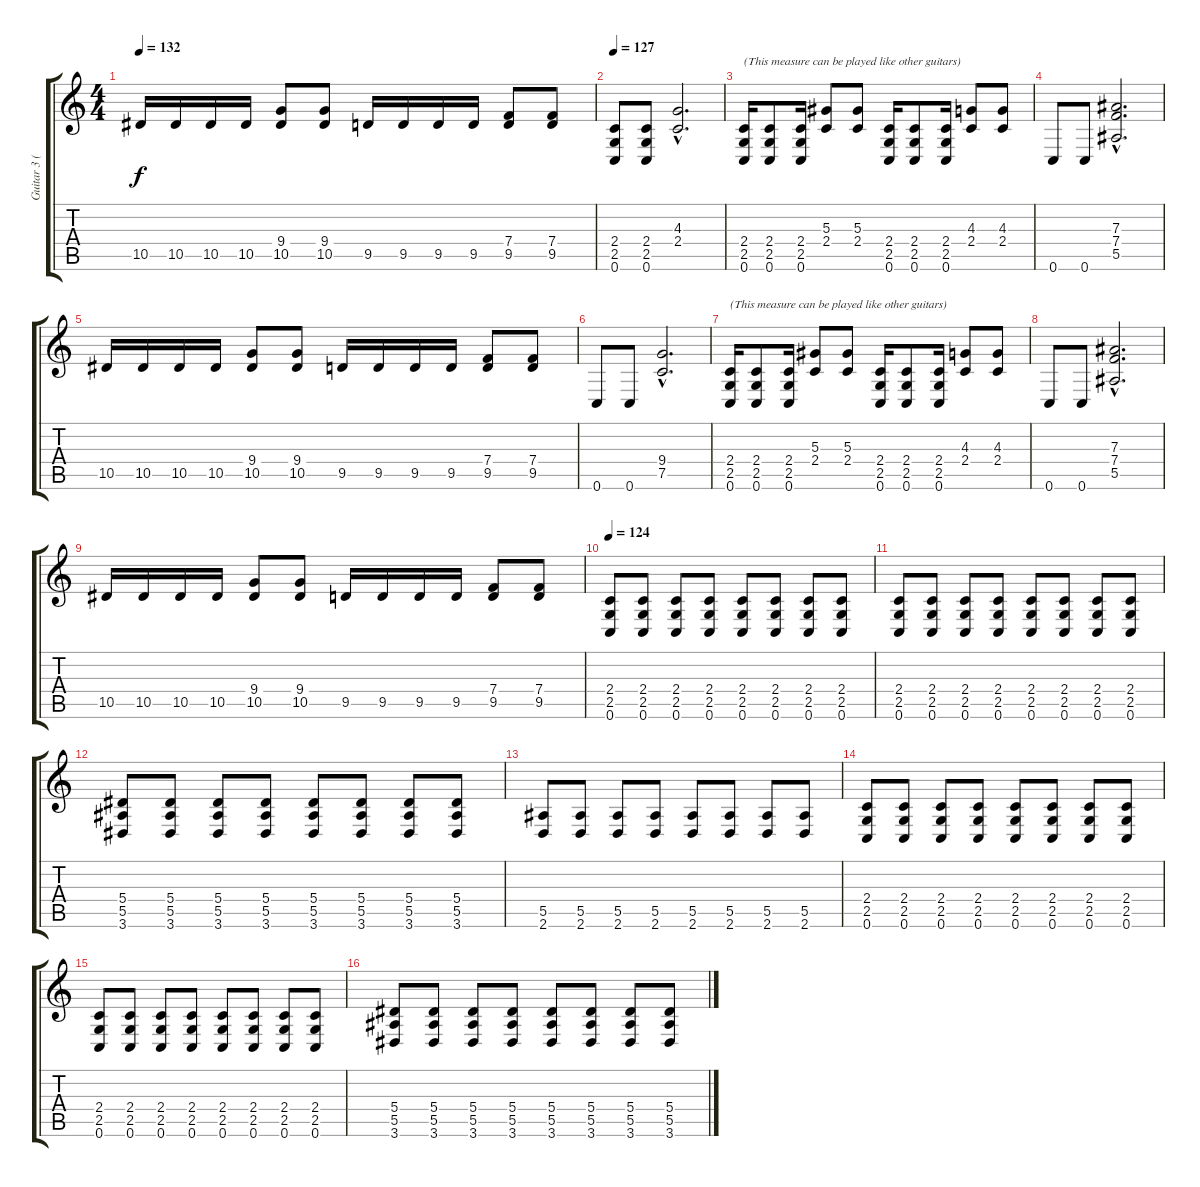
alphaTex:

\track ("Guitar 3 (6 strings)" "Guitar 3 (") {instrument distortionguitar}
\staff {score tabs}
\tuning (C4 G3 Eb3 Bb2 F2 C2) {hide}
\ts (4 4)
\tempo 132
\clef g2
\ks c
10.5.16{dy f} 10.5.16 10.5.16 10.5.16 (9.4 10.5).8 (9.4 10.5).8 9.5.16 9.5.16 9.5.16 9.5.16 (7.4 9.5).8 (7.4 9.5).8 |
\tempo 127
(2.4 2.5 0.6).8 (2.4 2.5 0.6).8 (4.3{hac} 2.4{hac}).2{d} |
(2.4 2.5 0.6).16{txt "(This measure can be played like other guitars)"} (2.4 2.5 0.6).8 (2.4 2.5 0.6).16 (5.3 2.4).8 (5.3 2.4).8 (2.4 2.5 0.6).16 (2.4 2.5 0.6).8 (2.4 2.5 0.6).16 (4.3 2.4).8 (4.3 2.4).8 |
0.6.8 0.6.8 (7.3{hac} 7.4{hac} 5.5{hac}).2{d} |
10.5.16 10.5.16 10.5.16 10.5.16 (9.4 10.5).8 (9.4 10.5).8 9.5.16 9.5.16 9.5.16 9.5.16 (7.4 9.5).8 (7.4 9.5).8 |
0.6.8 0.6.8 (9.4{hac} 7.5{hac}).2{d} |
(2.4 2.5 0.6).16{txt "(This measure can be played like other guitars)"} (2.4 2.5 0.6).8 (2.4 2.5 0.6).16 (5.3 2.4).8 (5.3 2.4).8 (2.4 2.5 0.6).16 (2.4 2.5 0.6).8 (2.4 2.5 0.6).16 (4.3 2.4).8 (4.3 2.4).8 |
0.6.8 0.6.8 (7.3{hac} 7.4{hac} 5.5{hac}).2{d} |
10.5.16 10.5.16 10.5.16 10.5.16 (9.4 10.5).8 (9.4 10.5).8 9.5.16 9.5.16 9.5.16 9.5.16 (7.4 9.5).8 (7.4 9.5).8 |
\tempo 124
(2.4 2.5 0.6).8{volume 11} (2.4 2.5 0.6).8 (2.4 2.5 0.6).8 (2.4 2.5 0.6).8 (2.4 2.5 0.6).8 (2.4 2.5 0.6).8 (2.4 2.5 0.6).8 (2.4 2.5 0.6).8 |
(2.4 2.5 0.6).8 (2.4 2.5 0.6).8 (2.4 2.5 0.6).8 (2.4 2.5 0.6).8 (2.4 2.5 0.6).8 (2.4 2.5 0.6).8 (2.4 2.5 0.6).8 (2.4 2.5 0.6).8 |
(5.4 5.5 3.6).8 (5.4 5.5 3.6).8 (5.4 5.5 3.6).8 (5.4 5.5 3.6).8 (5.4 5.5 3.6).8 (5.4 5.5 3.6).8 (5.4 5.5 3.6).8 (5.4 5.5 3.6).8 |
(5.5 2.6).8 (5.5 2.6).8 (5.5 2.6).8 (5.5 2.6).8 (5.5 2.6).8 (5.5 2.6).8 (5.5 2.6).8 (5.5 2.6).8 |
(2.4 2.5 0.6).8 (2.4 2.5 0.6).8 (2.4 2.5 0.6).8 (2.4 2.5 0.6).8 (2.4 2.5 0.6).8 (2.4 2.5 0.6).8 (2.4 2.5 0.6).8 (2.4 2.5 0.6).8 |
(2.4 2.5 0.6).8 (2.4 2.5 0.6).8 (2.4 2.5 0.6).8 (2.4 2.5 0.6).8 (2.4 2.5 0.6).8 (2.4 2.5 0.6).8 (2.4 2.5 0.6).8 (2.4 2.5 0.6).8 |
(5.4 5.5 3.6).8 (5.4 5.5 3.6).8 (5.4 5.5 3.6).8 (5.4 5.5 3.6).8 (5.4 5.5 3.6).8 (5.4 5.5 3.6).8 (5.4 5.5 3.6).8 (5.4 5.5 3.6).8
